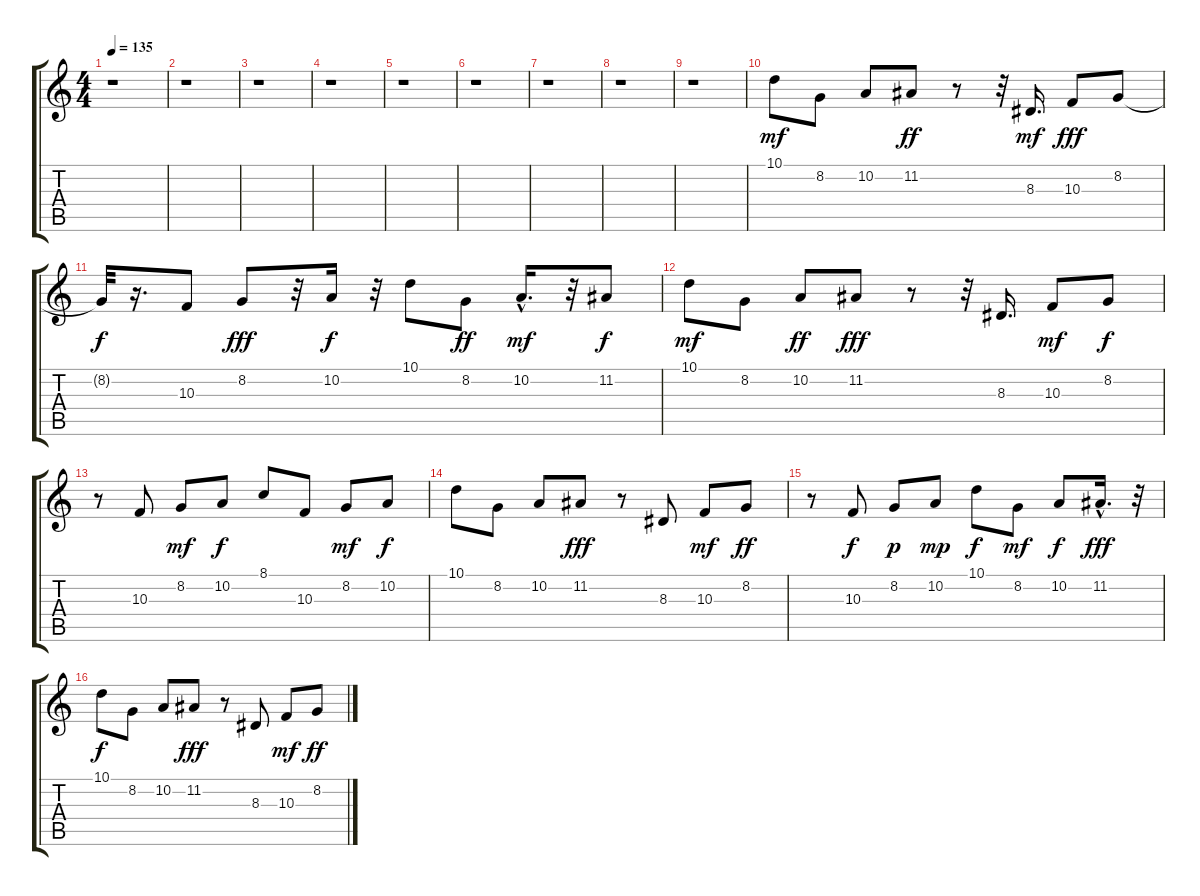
\track "" {instrument marimba}
\staff {score tabs}
\tuning (E4 B3 G3 D3 A2 E2) {hide}
\ts (4 4)
\tempo 135
\clef g2
\ks c
r.1{dy mf} |
r.1 |
r.1 |
r.1 |
r.1 |
r.1 |
r.1 |
r.1 |
r.1 |
10.1.8 8.2.8 10.2.8 11.2.8{dy ff} r.8 r.32 8.3.16{d dy mf} 10.3.8{dy fff} 8.2.8 |
8.2{t}.32{dy f} r.16{d} 10.3.8 8.2.8{dy fff} r.32 10.2.16{dy f} r.32 10.1.8 8.2.8{dy ff} 10.2{hac}.16{d dy mf} r.32 11.2.8{dy f} |
10.1.8{dy mf} 8.2.8 10.2.8{dy ff} 11.2.8{dy fff} r.8 r.32 8.3.16{d} 10.3.8{dy mf} 8.2.8{dy f} |
r.8 10.3.8 8.2.8{dy mf} 10.2.8{dy f} 8.1.8 10.3.8 8.2.8{dy mf} 10.2.8{dy f} |
10.1.8 8.2.8 10.2.8 11.2.8{dy fff} r.8 8.3.8 10.3.8{dy mf} 8.2.8{dy ff} |
r.8 10.3.8{dy f} 8.2.8{dy p} 10.2.8{dy mp} 10.1.8{dy f} 8.2.8{dy mf} 10.2.8{dy f} 11.2{hac}.16{d dy fff} r.32 |
10.1.8{dy f} 8.2.8 10.2.8 11.2.8{dy fff} r.8 8.3.8 10.3.8{dy mf} 8.2.8{dy ff}
